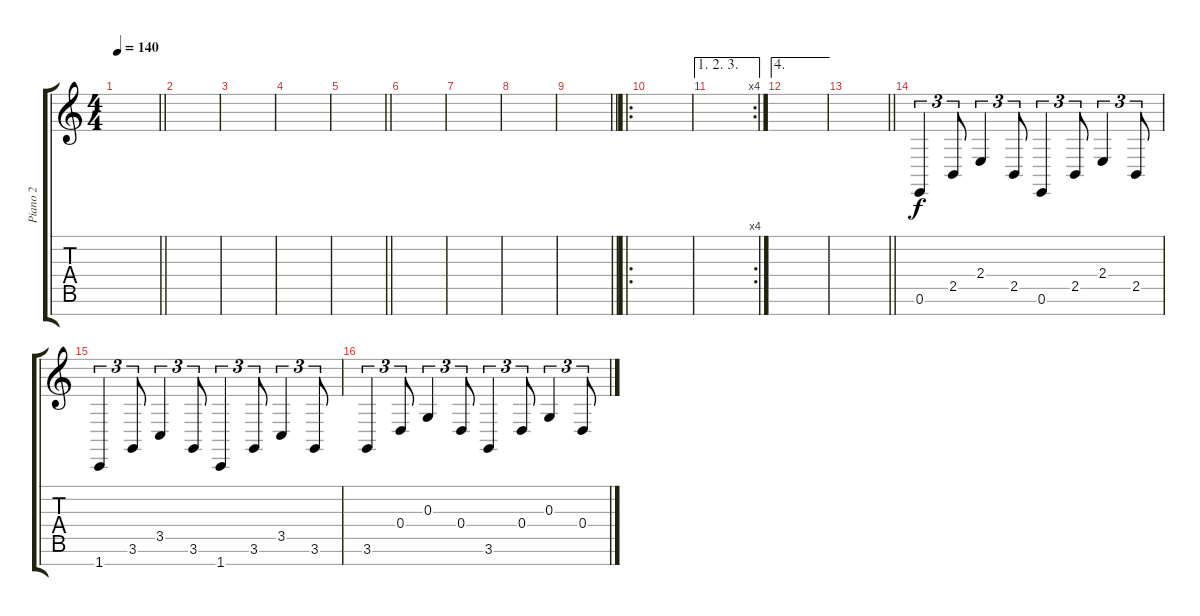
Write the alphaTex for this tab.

\track ("Piano 2" "Piano 2") {instrument acousticgrandpiano}
\staff {score tabs}
\tuning (E4 B3 G3 D3 A2 E2 B1) {hide}
\ts (4 4)
\tempo 140
\clef g2
\barLineRight lightlight
\ks c
|
|
|
|
\barLineRight lightlight
|
|
|
|
\barLineRight lightlight
|
\ro
|
\ae (1 2 3)
\rc 4
|
\ae 4
|
\barLineRight lightlight
|
0.6.4{tu (3 2)} 2.5.8{tu (3 2)} 2.4.4{tu (3 2)} 2.5.8{tu (3 2)} 0.6.4{tu (3 2)} 2.5.8{tu (3 2)} 2.4.4{tu (3 2)} 2.5.8{tu (3 2)} |
1.7.4{tu (3 2)} 3.6.8{tu (3 2)} 3.5.4{tu (3 2)} 3.6.8{tu (3 2)} 1.7.4{tu (3 2)} 3.6.8{tu (3 2)} 3.5.4{tu (3 2)} 3.6.8{tu (3 2)} |
3.6.4{tu (3 2)} 0.4.8{tu (3 2)} 0.3.4{tu (3 2)} 0.4.8{tu (3 2)} 3.6.4{tu (3 2)} 0.4.8{tu (3 2)} 0.3.4{tu (3 2)} 0.4.8{tu (3 2)}
